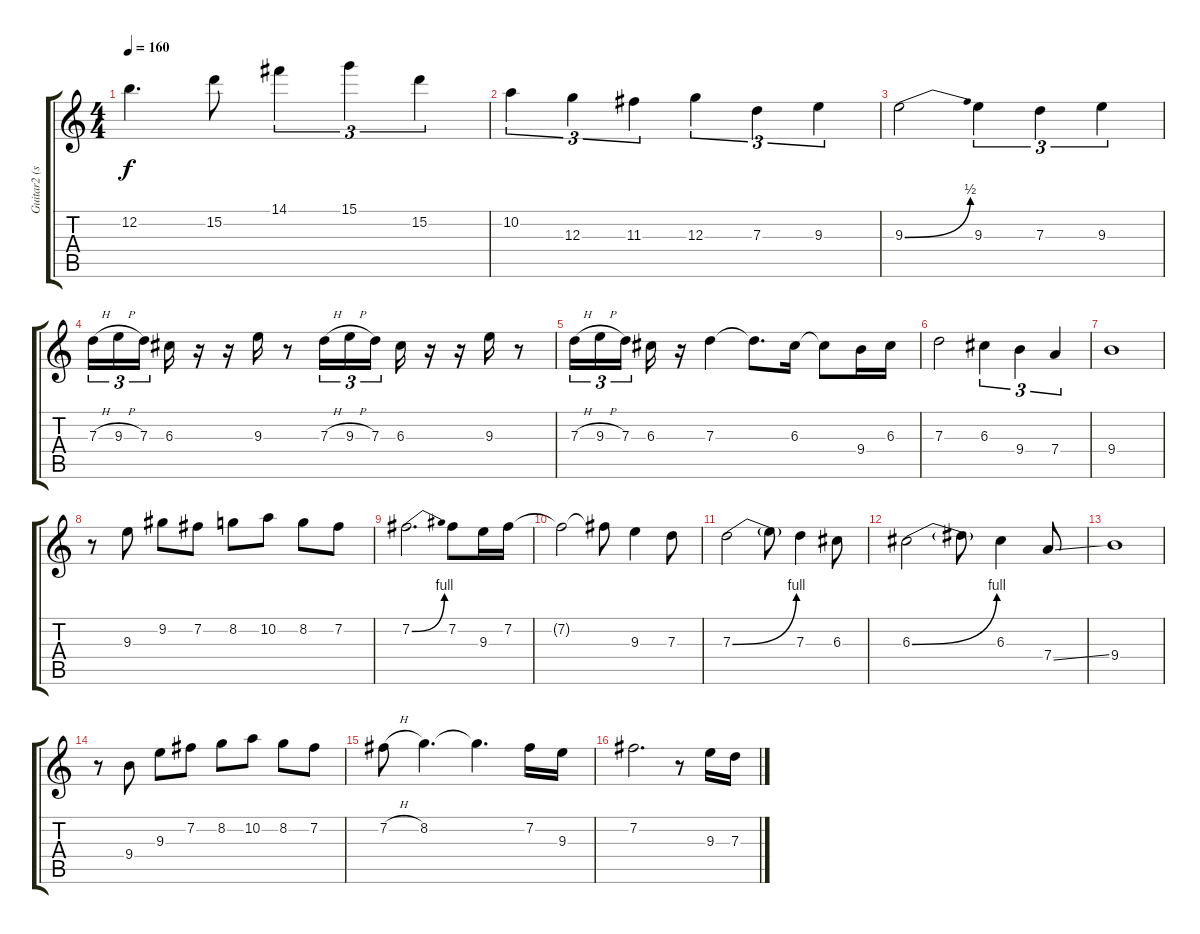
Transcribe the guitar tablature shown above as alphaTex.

\track ("Guitar2 (solo)" "Guitar2 (s") {instrument distortionguitar}
\staff {score tabs}
\tuning (E4 B3 G3 D3 A2 E2) {hide}
\ts (4 4)
\tempo 160
\clef g2
\ks c
12.2.4{d dy f} 15.2.8 14.1.4{tu (3 2)} 15.1.4{tu (3 2)} 15.2.4{tu (3 2)} |
10.2.4{tu (3 2)} 12.3.4{tu (3 2)} 11.3.4{tu (3 2)} 12.3.4{tu (3 2)} 7.3.4{tu (3 2)} 9.3.4{tu (3 2)} |
9.3{be (bend 0 0 60 2)}.2 9.3.4{tu (3 2)} 7.3.4{tu (3 2)} 9.3.4{tu (3 2)} |
7.3{h}.16{tu (3 2)} 9.3{h}.16{tu (3 2)} 7.3.16{tu (3 2) beam splitsecondary} 6.3.16 r.16 r.16 9.3.16 r.8 7.3{h}.16{tu (3 2)} 9.3{h}.16{tu (3 2)} 7.3.16{tu (3 2) beam splitsecondary} 6.3.16 r.16 r.16 9.3.16 r.8 |
7.3{h}.16{tu (3 2)} 9.3{h}.16{tu (3 2)} 7.3.16{tu (3 2) beam splitsecondary} 6.3.16 r.16 7.3.4 7.3{t}.8{d} 6.3.16 6.3{t}.8 9.4.16 6.3.16 |
7.3.2 6.3.4{tu (3 2)} 9.4.4{tu (3 2)} 7.4.4{tu (3 2)} |
9.4.1 |
r.8 9.3.8 9.2.8 7.2.8 8.2.8 10.2.8 8.2.8 7.2.8 |
7.2{be (bend 0 0 60 4)}.2{d} 7.2.8 9.3.16 7.2.16 |
7.2{t}.2 7.2{t}.8 9.3.4 7.3.8 |
7.3{be (bend 0 0 60 4)}.2 7.3{t}.8 7.3.4 6.3.8 |
6.3{be (bend 0 0 60 4)}.2 6.3{t}.8 6.3.4 7.4{ss}.8 |
9.4.1 |
r.8 9.4.8 9.3.8 7.2.8 8.2.8 10.2.8 8.2.8 7.2.8 |
7.2{h}.8 8.2.4{d} 8.2{t}.4{d} 7.2.16 9.3.16 |
7.2.2{d} r.8 9.3.16 7.3.16
